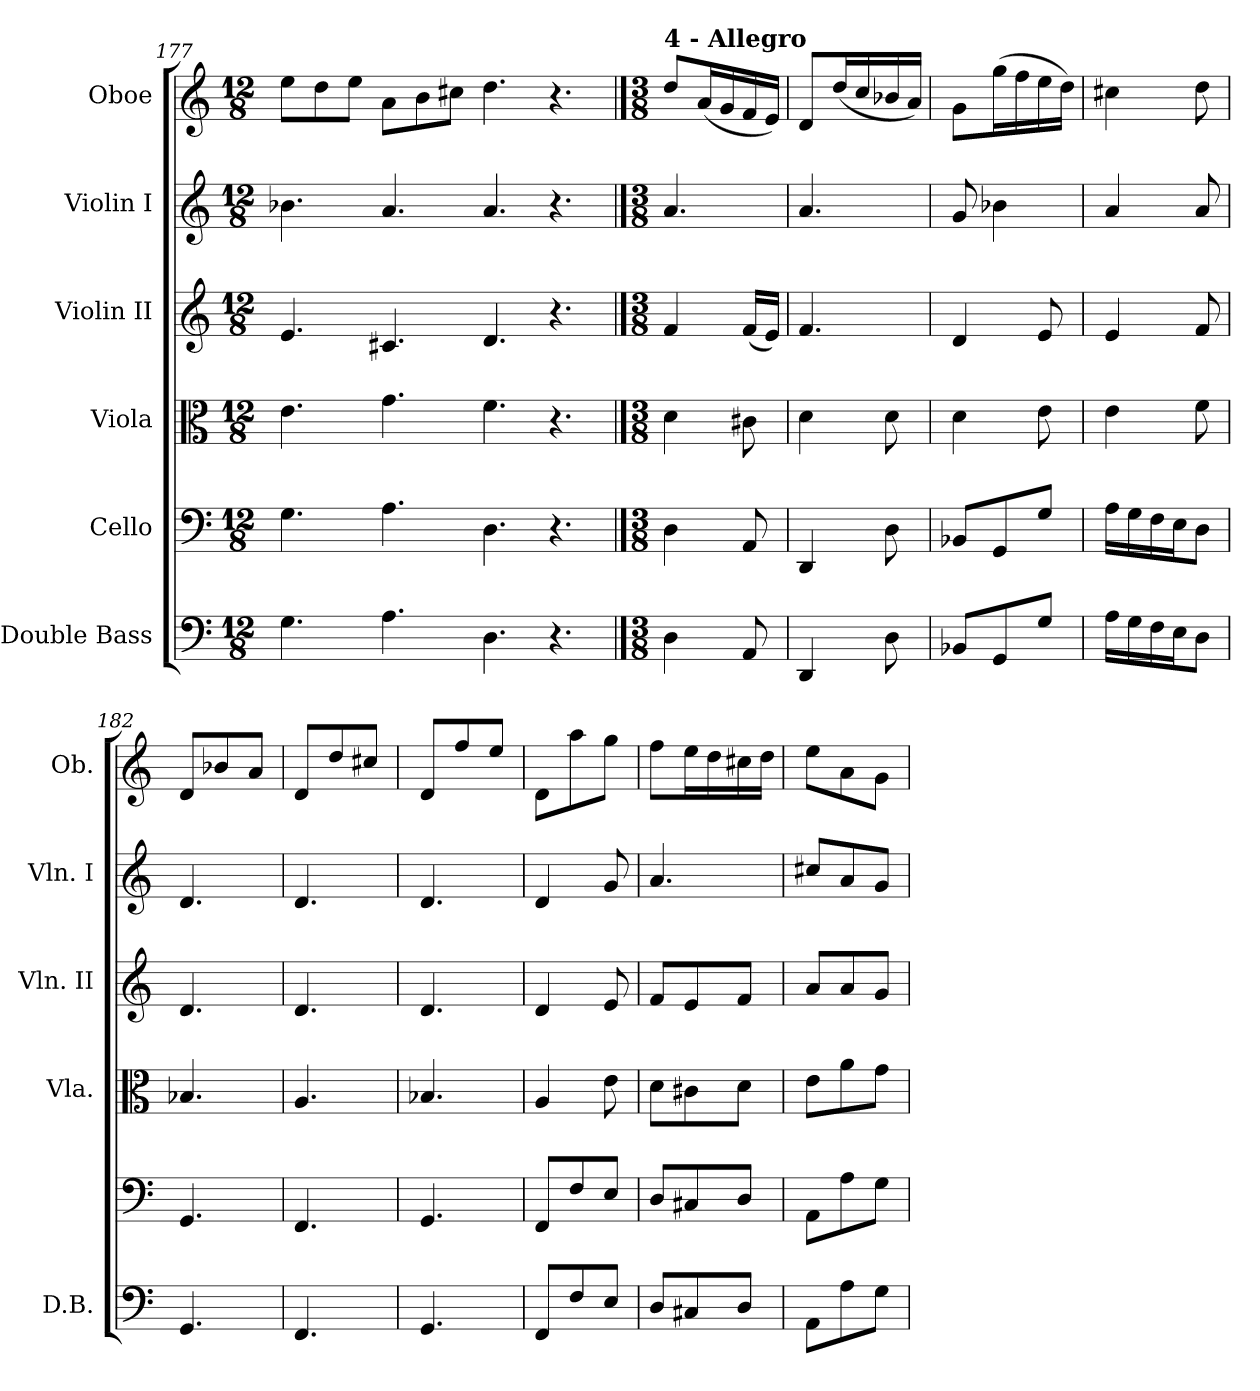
**kern	**kern	**kern	**kern	**kern	**kern
*part6	*part5	*part4	*part3	*part2	*part1
*staff6	*staff5	*staff4	*staff3	*staff2	*staff1
*I"Double Bass	*I"Cello	*I"Viola	*I"Violin II	*I"Violin I	*I"Oboe
*I'D.B.	*	*I'Vla.	*I'Vln. II	*I'Vln. I	*I'Ob.
!!LO:PB:g=z
*clefF4	*clefF4	*clefC3	*clefG2	*clefG2	*clefG2
*ITrd7c12	*	*	*	*	*
*k[]	*k[]	*k[]	*k[]	*k[]	*k[]
*M12/8	*M12/8	*M12/8	*M12/8	*M12/8	*M12/8
=177	=177	=177	=177	=177	=177
4.GG\	4.G\	4.e\	4.e/	4.b-X\	8ee\L
.	.	.	.	.	8dd\
.	.	.	.	.	8ee\J
4.AA\	4.A\	4.g\	4.c#X/	4.a/	8a\L
.	.	.	.	.	8b\
.	.	.	.	.	8cc#X\J
4.DD\	4.D\	4.f\	4.d/	4.a/	4.dd\
4.r	4.r	4.r	4.r	4.r	4.r
==178	==178	==178	==178	==178	==178
*M3/8	*M3/8	*M3/8	*M3/8	*M3/8	*M3/8
!	!	!	!	!	!LO:TX:a:B:t=4 - Allegro
4DD\	4D\	4d\	4f/	4.a/	8dd/L
.	.	.	.	.	(16a/L
.	.	.	.	.	16g/
8AAA/	8AA/	8c#X\	(16f/LL	.	16f/
.	.	.	16e/JJ)	.	16e/JJ)
=179	=179	=179	=179	=179	=179
4DDD/	4DD/	4d\	4.f/	4.a/	8d/L
.	.	.	.	.	(16dd/L
.	.	.	.	.	16cc/
8DD\	8D\	8d\	.	.	16b-X/
.	.	.	.	.	16a/JJ)
=180	=180	=180	=180	=180	=180
8BBB-X/L	8BB-X/L	4d\	4d/	8g/	8g\L
8GGG/	8GG/	.	.	4b-X\	(>16gg\L
.	.	.	.	.	16ff\
8GG/J	8G/J	8e\	8e/	.	16ee\
.	.	.	.	.	16dd\JJ)
=181	=181	=181	=181	=181	=181
16AA\LL	16A\LL	4e\	4e/	4a/	4cc#X\
16GG\	16G\	.	.	.	.
16FF\	16F\	.	.	.	.
16EE\J	16E\J	.	.	.	.
8DD\J	8D\J	8f\	8f/	8a/	8dd\
=182	=182	=182	=182	=182	=182
4.GGG/	4.GG/	4.B-X/	4.d/	4.d/	8d/L
.	.	.	.	.	8b-X/
.	.	.	.	.	8a/J
!!LO:LB:g=z
=183	=183	=183	=183	=183	=183
4.FFF/	4.FF/	4.A/	4.d/	4.d/	8d/L
.	.	.	.	.	8dd/
.	.	.	.	.	8cc#X/J
=184	=184	=184	=184	=184	=184
4.GGG/	4.GG/	4.B-X/	4.d/	4.d/	8d/L
.	.	.	.	.	8ff/
.	.	.	.	.	8ee/J
!!LO:PB:g=z
=185	=185	=185	=185	=185	=185
8FFF/L	8FF/L	4A/	4d/	4d/	8d\L
8FF/	8F/	.	.	.	8aa\
8EE/J	8E/J	8e\	8e/	8g/	8gg\J
=186	=186	=186	=186	=186	=186
8DD/L	8D/L	8d\L	8f/L	4.a/	8ff\L
8CC#X/	8C#X/	8c#X\	8e/	.	16ee\L
.	.	.	.	.	16dd\
8DD/J	8D/J	8d\J	8f/J	.	16cc#X\
.	.	.	.	.	16dd\JJ
=187	=187	=187	=187	=187	=187
8AAA\L	8AA\L	8e\L	8a/L	8cc#X/L	8ee\L
8AA\	8A\	8a\	8a/	8a/	8a\
8GG\J	8G\J	8g\J	8g/J	8g/J	8g\J
=	=	=	=	=	=
*-	*-	*-	*-	*-	*-
